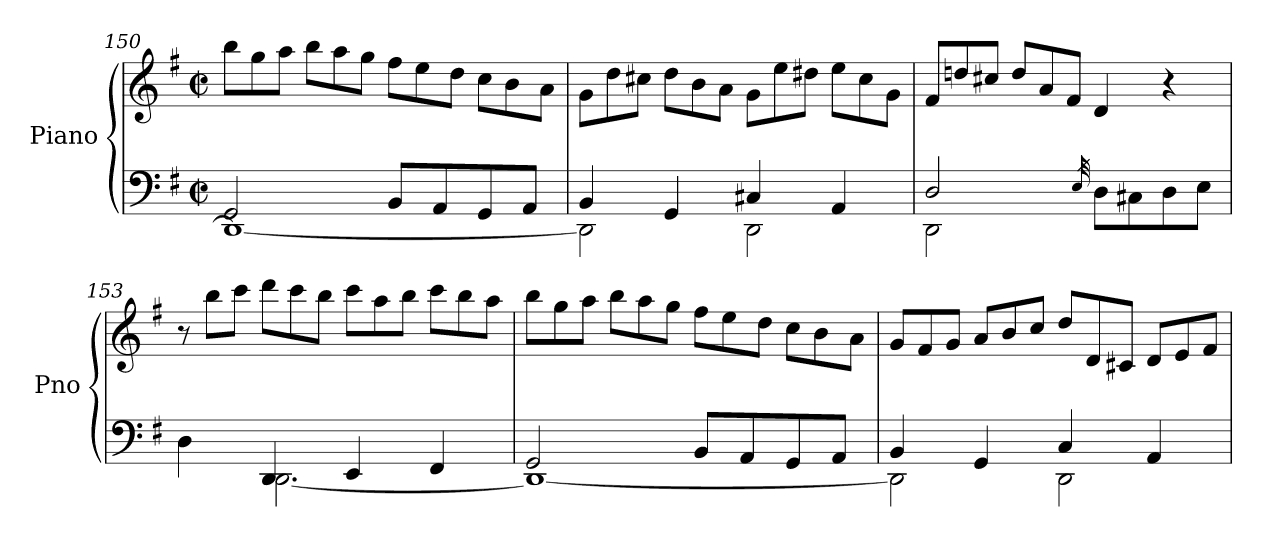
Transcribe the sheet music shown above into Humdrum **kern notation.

**kern	**kern
*part1	*part1
*staff2	*staff1
*I"Piano	*
*I'Pno	*
*clefF4	*clefG2
*k[f#]	*k[f#]
*G:	*G:
*M2/2	*M2/2
*met(c|)	*met(c|)
=150	=150
*^	*
*	*	*Xtuplet
2GG/	1DD_	12bb\L
.	.	12gg\
.	.	12aa\J
.	.	12bb\L
.	.	12aa\
.	.	12gg\J
8BB/L	.	12ff#\L
.	.	12ee\
8AA/	.	.
.	.	12dd\J
8GG/	.	12cc\L
.	.	12b\
8AA/J	.	.
.	.	12a\J
=151	=151	=151
4BB/	2DD\]	12g\L
.	.	12dd\
.	.	12cc#X\J
4GG/	.	12dd\L
.	.	12b\
.	.	12a\J
4C#X/	2DD\	12g\L
.	.	12ee\
.	.	12dd#X\J
4AA/	.	12ee\L
.	.	12cc#\
.	.	12g\J
!!LO:LB:g=z
=152	=152	=152
2D/	2DD\	12f#/L
.	.	12ddn/
.	.	12cc#X/J
.	.	12dd/L
.	.	12a/
.	.	12f#/J
32qE/	.	.
8D\L	2ryy	4d/
8C#X\	.	.
8D\	.	4r
8E\J	.	.
!!LO:PB:g=z
=153	=153	=153
4D\	4ryy	12r
.	.	12bb\L
.	.	12ccc\J
4DD/	[2.DD\	12ddd\L
.	.	12ccc\
.	.	12bb\J
4EE/	.	12ccc\L
.	.	12aa\
.	.	12bb\J
4FF#/	.	12ccc\L
.	.	12bb\
.	.	12aa\J
=154	=154	=154
2GG/	1DD_	12bb\L
.	.	12gg\
.	.	12aa\J
.	.	12bb\L
.	.	12aa\
.	.	12gg\J
8BB/L	.	12ff#\L
.	.	12ee\
8AA/	.	.
.	.	12dd\J
8GG/	.	12cc\L
.	.	12b\
8AA/J	.	.
.	.	12a\J
=155	=155	=155
4BB/	2DD\]	12g/L
.	.	12f#/
.	.	12g/J
4GG/	.	12a/L
.	.	12b/
.	.	12cc/J
4C/	2DD\	12dd/L
.	.	12d/
.	.	12c#X/J
4AA/	.	12d/L
.	.	12e/
.	.	12f#/J
*v	*v	*
=	=
*-	*-
